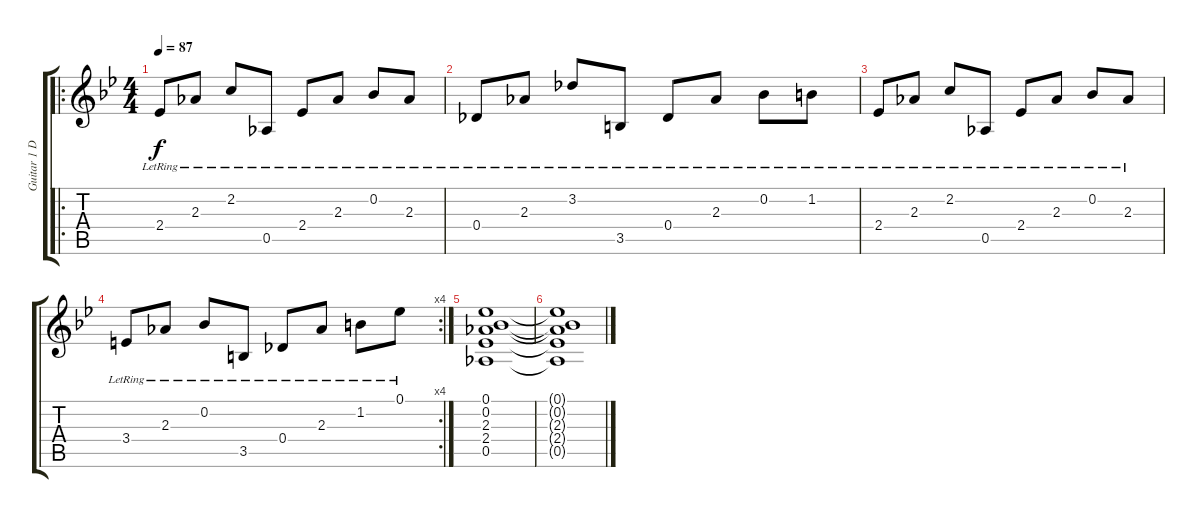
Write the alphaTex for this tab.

\track ("Guitar 1 Double" "Guitar 1 D") {instrument acousticguitarsteel}
\staff {score tabs}
\tuning (Eb4 Bb3 Gb3 Db3 Ab2 Eb2) {hide}
\ro
\ts (4 4)
\tempo 87
\clef g2
\ks bb
2.4{lr}.8{dy f} 2.3{lr}.8 2.2{lr}.8 0.5{lr}.8 2.4{lr}.8 2.3{lr}.8 0.2{lr}.8 2.3{lr}.8 |
0.4{lr}.8 2.3{lr}.8 3.2{lr}.8 3.5{lr}.8 0.4{lr}.8 2.3{lr}.8 0.2{lr}.8 1.2{lr}.8 |
2.4{lr}.8 2.3{lr}.8 2.2{lr}.8 0.5{lr}.8 2.4{lr}.8 2.3{lr}.8 0.2{lr}.8 2.3{lr}.8 |
\rc 4
3.4{lr}.8 2.3{lr}.8 0.2{lr}.8 3.5{lr}.8 0.4{lr}.8 2.3{lr}.8 1.2{lr}.8 0.1{lr}.8 |
(0.1 0.2 2.3 2.4 0.5).1 |
(0.1{t} 0.2{t} 2.3{t} 2.4{t} 0.5{t}).1
